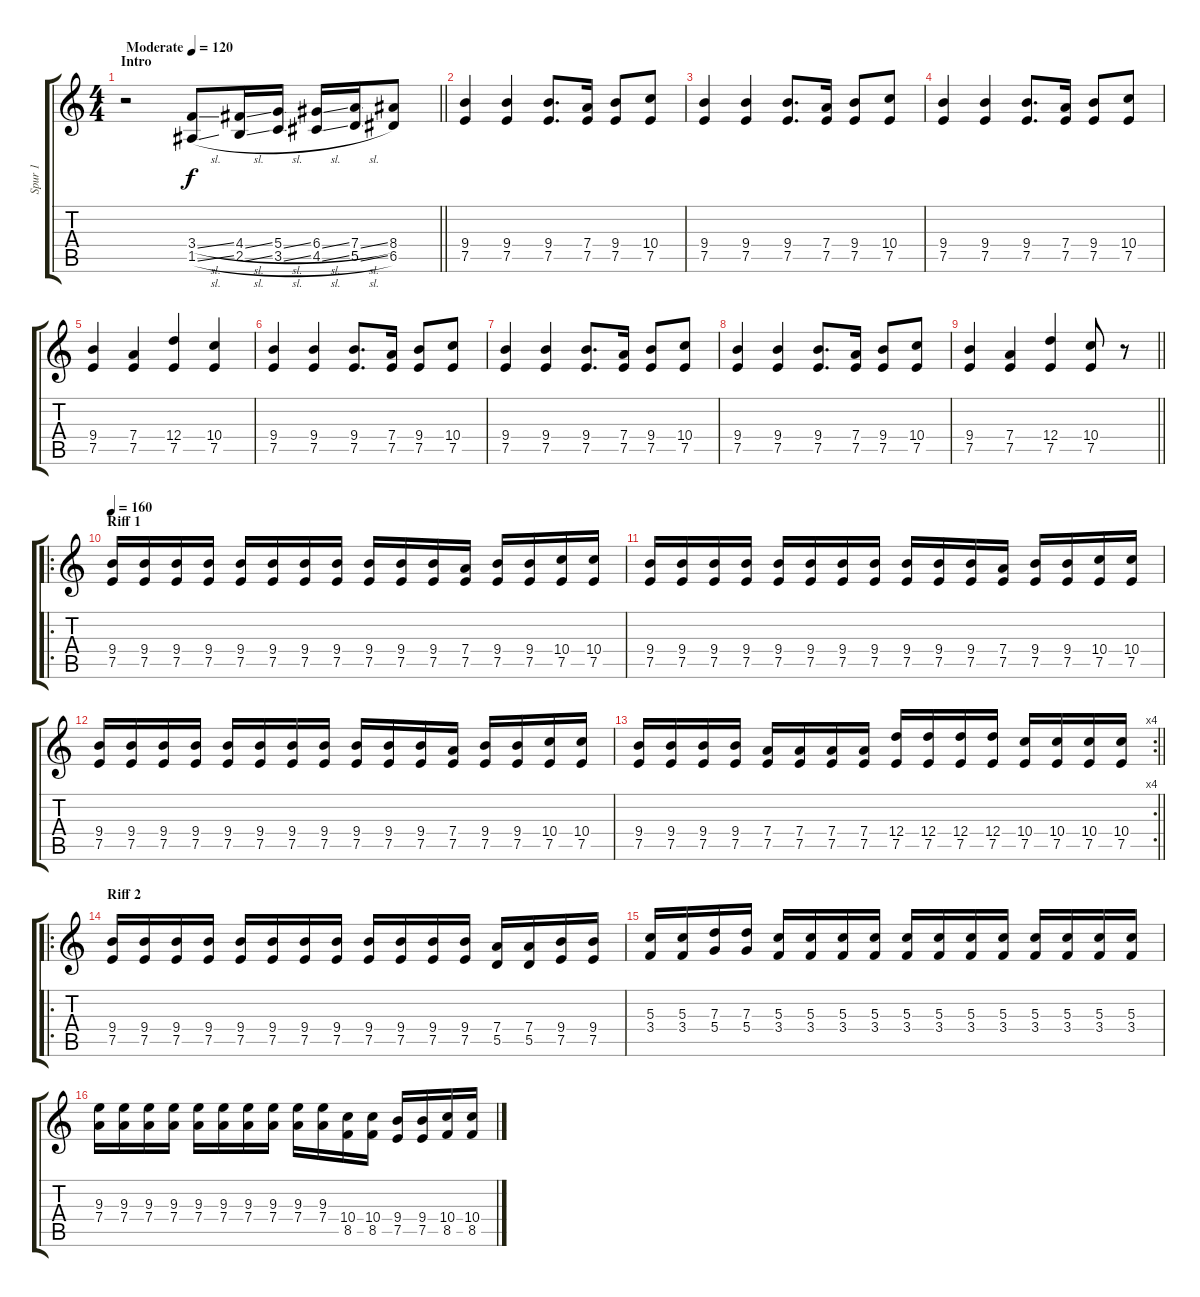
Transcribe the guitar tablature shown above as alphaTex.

\track ("Spur 1" "Spur 1") {instrument distortionguitar}
\staff {score tabs}
\tuning (E4 B3 G3 D3 A2 E2) {hide}
\ts (4 4)
\section ("" "Intro")
\tempo (120 "Moderate")
\clef g2
\barLineRight lightlight
\ks c
r.2{dy f instrument distortionguitar} (3.4{sl} 1.5{sl}).8 (4.4{sl} 2.5{sl}).16 (5.4{sl} 3.5{sl}).16 (6.4{sl} 4.5{sl}).16 (7.4{sl} 5.5{sl}).16 (8.4 6.5).8 |
\section ("" "")
(9.4 7.5).4 (9.4 7.5).4 (9.4 7.5).8{d} (7.4 7.5).16 (9.4 7.5).8 (10.4 7.5).8 |
(9.4 7.5).4 (9.4 7.5).4 (9.4 7.5).8{d} (7.4 7.5).16 (9.4 7.5).8 (10.4 7.5).8 |
(9.4 7.5).4 (9.4 7.5).4 (9.4 7.5).8{d} (7.4 7.5).16 (9.4 7.5).8 (10.4 7.5).8 |
(9.4 7.5).4 (7.4 7.5).4 (12.4 7.5).4 (10.4 7.5).4 |
(9.4 7.5).4 (9.4 7.5).4 (9.4 7.5).8{d} (7.4 7.5).16 (9.4 7.5).8 (10.4 7.5).8 |
(9.4 7.5).4 (9.4 7.5).4 (9.4 7.5).8{d} (7.4 7.5).16 (9.4 7.5).8 (10.4 7.5).8 |
(9.4 7.5).4 (9.4 7.5).4 (9.4 7.5).8{d} (7.4 7.5).16 (9.4 7.5).8 (10.4 7.5).8 |
\barLineRight lightlight
(9.4 7.5).4 (7.4 7.5).4 (12.4 7.5).4 (10.4 7.5).8 r.8 |
\ro
\section ("" "Riff 1")
\tempo 160
(9.4 7.5).16 (9.4 7.5).16 (9.4 7.5).16 (9.4 7.5).16 (9.4 7.5).16 (9.4 7.5).16 (9.4 7.5).16 (9.4 7.5).16 (9.4 7.5).16 (9.4 7.5).16 (9.4 7.5).16 (7.4 7.5).16 (9.4 7.5).16 (9.4 7.5).16 (10.4 7.5).16 (10.4 7.5).16 |
(9.4 7.5).16 (9.4 7.5).16 (9.4 7.5).16 (9.4 7.5).16 (9.4 7.5).16 (9.4 7.5).16 (9.4 7.5).16 (9.4 7.5).16 (9.4 7.5).16 (9.4 7.5).16 (9.4 7.5).16 (7.4 7.5).16 (9.4 7.5).16 (9.4 7.5).16 (10.4 7.5).16 (10.4 7.5).16 |
(9.4 7.5).16 (9.4 7.5).16 (9.4 7.5).16 (9.4 7.5).16 (9.4 7.5).16 (9.4 7.5).16 (9.4 7.5).16 (9.4 7.5).16 (9.4 7.5).16 (9.4 7.5).16 (9.4 7.5).16 (7.4 7.5).16 (9.4 7.5).16 (9.4 7.5).16 (10.4 7.5).16 (10.4 7.5).16 |
\rc 4
\barLineRight lightlight
(9.4 7.5).16 (9.4 7.5).16 (9.4 7.5).16 (9.4 7.5).16 (7.4 7.5).16 (7.4 7.5).16 (7.4 7.5).16 (7.4 7.5).16 (12.4 7.5).16 (12.4 7.5).16 (12.4 7.5).16 (12.4 7.5).16 (10.4 7.5).16 (10.4 7.5).16 (10.4 7.5).16 (10.4 7.5).16 |
\ro
\section ("" "Riff 2")
(9.4 7.5).16 (9.4 7.5).16 (9.4 7.5).16 (9.4 7.5).16 (9.4 7.5).16 (9.4 7.5).16 (9.4 7.5).16 (9.4 7.5).16 (9.4 7.5).16 (9.4 7.5).16 (9.4 7.5).16 (9.4 7.5).16 (7.4 5.5).16 (7.4 5.5).16 (9.4 7.5).16 (9.4 7.5).16 |
(5.3 3.4).16 (5.3 3.4).16 (7.3 5.4).16 (7.3 5.4).16 (5.3 3.4).16 (5.3 3.4).16 (5.3 3.4).16 (5.3 3.4).16 (5.3 3.4).16 (5.3 3.4).16 (5.3 3.4).16 (5.3 3.4).16 (5.3 3.4).16 (5.3 3.4).16 (5.3 3.4).16 (5.3 3.4).16 |
(9.3 7.4).16 (9.3 7.4).16 (9.3 7.4).16 (9.3 7.4).16 (9.3 7.4).16 (9.3 7.4).16 (9.3 7.4).16 (9.3 7.4).16 (9.3 7.4).16 (9.3 7.4).16 (10.4 8.5).16 (10.4 8.5).16 (9.4 7.5).16 (9.4 7.5).16 (10.4 8.5).16 (10.4 8.5).16
